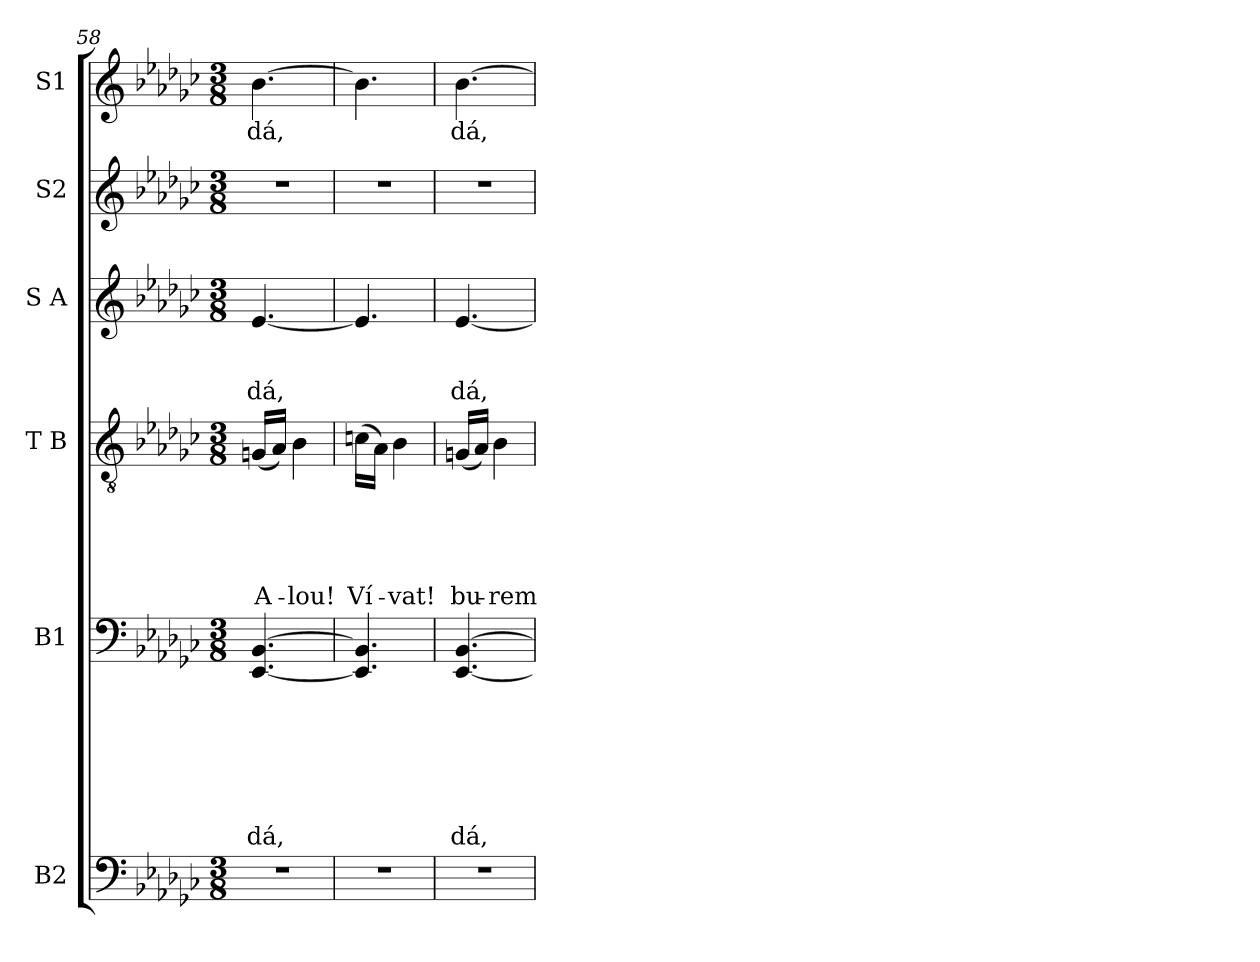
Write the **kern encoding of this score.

**kern	**kern	**text	**text	**text	**text	**text	**text	**text	**kern	**text	**text	**text	**text	**text	**kern	**text	**text	**text	**kern	**kern	**text
*part6	*part5	*part5	*part5	*part5	*part5	*part5	*part5	*part5	*part4	*part4	*part4	*part4	*part4	*part4	*part3	*part3	*part3	*part3	*part2	*part1	*part1
*staff6	*staff5	*staff5	*staff5	*staff5	*staff5	*staff5	*staff5	*staff5	*staff4	*staff4	*staff4	*staff4	*staff4	*staff4	*staff3	*staff3	*staff3	*staff3	*staff2	*staff1	*staff1
*I"B2	*I"B1	*	*	*	*	*	*	*	*I"T B	*	*	*	*	*	*I"S A	*	*	*	*I"S2	*I"S1	*
*	*I'B	*	*	*	*	*	*	*	*I'T B	*	*	*	*	*	*I'S A	*	*	*	*I'S2	*I'S1	*
!!LO:PB:g=z
*clefF4	*clefF4	*	*	*	*	*	*	*	*clefGv2	*	*	*	*	*	*clefG2	*	*	*	*clefG2	*clefG2	*
*k[b-e-a-d-g-c-]	*k[b-e-a-d-g-c-]	*	*	*	*	*	*	*	*k[b-e-a-d-g-c-]	*	*	*	*	*	*k[b-e-a-d-g-c-]	*	*	*	*k[b-e-a-d-g-c-]	*k[b-e-a-d-g-c-]	*
*G-:	*G-:	*	*	*	*	*	*	*	*G-:	*	*	*	*	*	*G-:	*	*	*	*G-:	*G-:	*
*M3/8	*M3/8	*	*	*	*	*	*	*	*M3/8	*	*	*	*	*	*M3/8	*	*	*	*M3/8	*M3/8	*
=58	=58	=58	=58	=58	=58	=58	=58	=58	=58	=58	=58	=58	=58	=58	=58	=58	=58	=58	=58	=58	=58
!	!	!	!	!	!	!	!	!LO:LY:b	!	!	!	!	!	!LO:LY:b	!	!	!	!LO:LY:b	!	!	!LO:LY:b
4.r	[<4.EE-/ [>4.BB-/	.	.	.	.	.	.	dá,	(<16Gn/LL	.	.	.	.	A-	[<4.e-/	.	.	dá,	4.r	[>4.b-\	dá,
.	.	.	.	.	.	.	.	.	16A-/JJ)	.	.	.	.	.	.	.	.	.	.	.	.
!	!	!	!	!	!	!	!	!	!	!	!	!	!	!LO:LY:b	!	!	!	!	!	!	!
.	.	.	.	.	.	.	.	.	4B-\	.	.	.	.	-lou!	.	.	.	.	.	.	.
=59	=59	=59	=59	=59	=59	=59	=59	=59	=59	=59	=59	=59	=59	=59	=59	=59	=59	=59	=59	=59	=59
!	!	!	!	!	!	!	!	!	!	!	!	!	!	!LO:LY:b	!	!	!	!	!	!	!
4.r	4.EE-/] 4.BB-/]	.	.	.	.	.	.	.	(>16cn\LL	.	.	.	.	Ví-	4.e-/]	.	.	.	4.r	4.b-\]	.
.	.	.	.	.	.	.	.	.	16A-\JJ)	.	.	.	.	.	.	.	.	.	.	.	.
!	!	!	!	!	!	!	!	!	!	!	!	!	!	!LO:LY:b	!	!	!	!	!	!	!
.	.	.	.	.	.	.	.	.	4B-\	.	.	.	.	-vat!	.	.	.	.	.	.	.
=60	=60	=60	=60	=60	=60	=60	=60	=60	=60	=60	=60	=60	=60	=60	=60	=60	=60	=60	=60	=60	=60
!	!	!	!	!	!	!	!	!LO:LY:b	!	!	!	!	!	!LO:LY:b	!	!	!	!LO:LY:b	!	!	!LO:LY:b
4.r	[<4.EE-/ [>4.BB-/	.	.	.	.	.	.	dá,	(<16Gn/LL	.	.	.	.	bu-	[<4.e-/	.	.	dá,	4.r	[>4.b-\	dá,
.	.	.	.	.	.	.	.	.	16A-/JJ)	.	.	.	.	.	.	.	.	.	.	.	.
!	!	!	!	!	!	!	!	!	!	!	!	!	!	!LO:LY:b	!	!	!	!	!	!	!
.	.	.	.	.	.	.	.	.	4B-\	.	.	.	.	-rem	.	.	.	.	.	.	.
=	=	=	=	=	=	=	=	=	=	=	=	=	=	=	=	=	=	=	=	=	=
*-	*-	*-	*-	*-	*-	*-	*-	*-	*-	*-	*-	*-	*-	*-	*-	*-	*-	*-	*-	*-	*-
